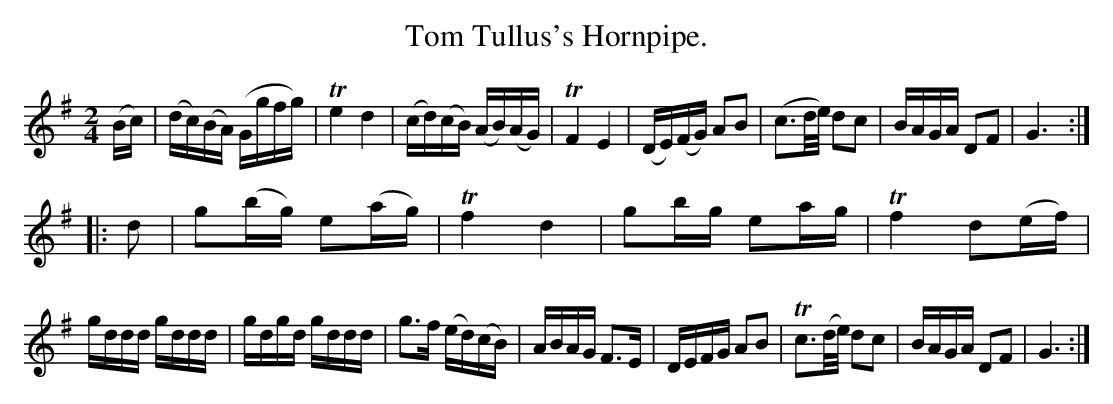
X:1
T:Tom Tullus's Hornpipe.
M:2/4
L:1/16
K:G
(Bc)|(dc)(BA) (Ggfg) |Te4       d4  |(cd)(cB) (AB)(AG)|TF4   E4    |\
     (DE)(FG)  A2B2  |(c3d/e/)  d2c2| BAGA     D2F2   | G6        ::
 d2 | g2(bg)   e2(ag)|Tf4       d4  | g2bg     e2ag   |Tf4   d2(ef)|
      gddd     gddd  | gdgd     gddd| g3f     (ed)(cB)| ABAG F3E   |\
      DEFG     A2B2  |Tc3(d/e/) d2c2| BAGA     D2F2   | G6        :|
